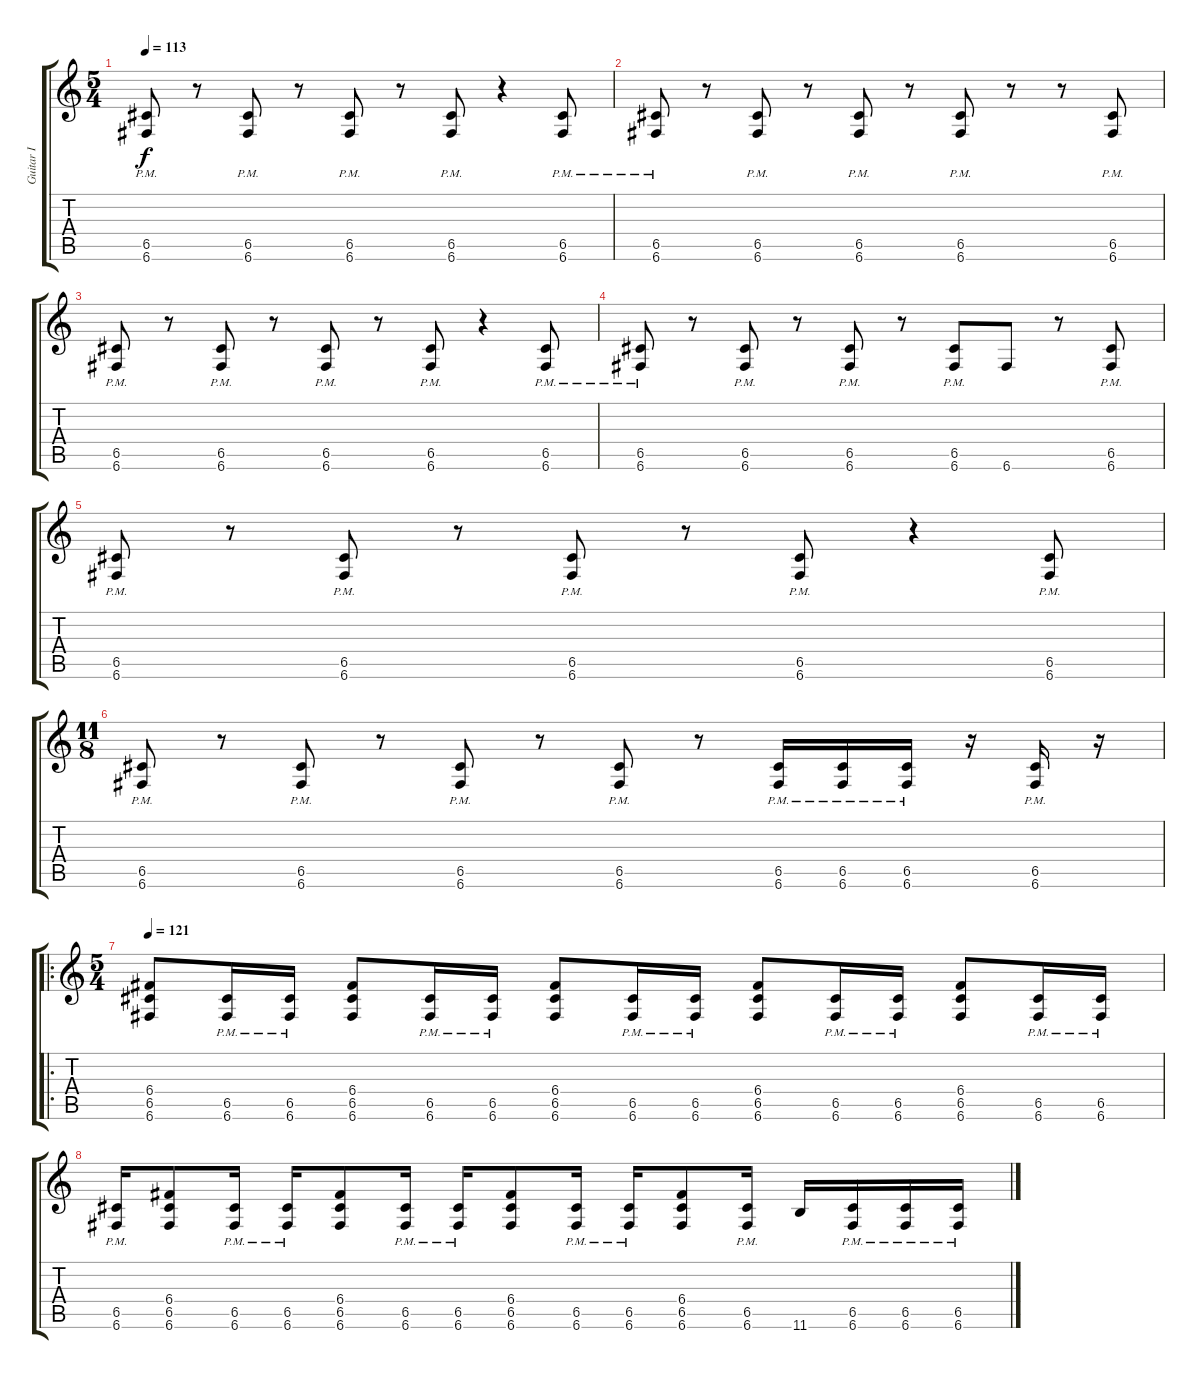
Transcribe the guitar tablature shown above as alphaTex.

\track ("Guitar I" "Guitar I") {instrument distortionguitar}
\staff {score tabs}
\tuning (D4 A3 F3 C3 G2 C2) {hide}
\ts (5 4)
\tempo 113
\clef g2
\ks c
(6.5{pm} 6.6{pm}).8{dy f} r.8 (6.5{pm} 6.6{pm}).8 r.8 (6.5{pm} 6.6{pm}).8 r.8 (6.5{pm} 6.6{pm}).8 r.4 (6.5{pm} 6.6{pm}).8 |
(6.5{pm} 6.6{pm}).8 r.8 (6.5{pm} 6.6{pm}).8 r.8 (6.5{pm} 6.6{pm}).8 r.8 (6.5{pm} 6.6{pm}).8 r.8 r.8 (6.5{pm} 6.6{pm}).8 |
(6.5{pm} 6.6{pm}).8 r.8 (6.5{pm} 6.6{pm}).8 r.8 (6.5{pm} 6.6{pm}).8 r.8 (6.5{pm} 6.6{pm}).8 r.4 (6.5{pm} 6.6{pm}).8 |
(6.5{pm} 6.6{pm}).8 r.8 (6.5{pm} 6.6{pm}).8 r.8 (6.5{pm} 6.6{pm}).8 r.8 (6.5{pm} 6.6{pm}).8 6.6.8 r.8 (6.5{pm} 6.6{pm}).8 |
(6.5{pm} 6.6{pm}).8 r.8 (6.5{pm} 6.6{pm}).8 r.8 (6.5{pm} 6.6{pm}).8 r.8 (6.5{pm} 6.6{pm}).8 r.4 (6.5{pm} 6.6{pm}).8 |
\ts (11 8)
(6.5{pm} 6.6{pm}).8 r.8 (6.5{pm} 6.6{pm}).8 r.8 (6.5{pm} 6.6{pm}).8 r.8 (6.5{pm} 6.6{pm}).8 r.8 (6.5{pm} 6.6{pm}).16 (6.5{pm} 6.6{pm}).16 (6.5{pm} 6.6{pm}).16 r.16 (6.5{pm} 6.6{pm}).16 r.16 |
\ro
\ts (5 4)
\tempo 121
(6.4 6.5 6.6).8 (6.5{pm} 6.6{pm}).16 (6.5{pm} 6.6{pm}).16 (6.4 6.5 6.6).8 (6.5{pm} 6.6{pm}).16 (6.5{pm} 6.6{pm}).16 (6.4 6.5 6.6).8 (6.5{pm} 6.6{pm}).16 (6.5{pm} 6.6{pm}).16 (6.4 6.5 6.6).8 (6.5{pm} 6.6{pm}).16 (6.5{pm} 6.6{pm}).16 (6.4 6.5 6.6).8 (6.5{pm} 6.6{pm}).16 (6.5{pm} 6.6{pm}).16 |
(6.5{pm} 6.6{pm}).16 (6.4 6.5 6.6).8 (6.5{pm} 6.6{pm}).16 (6.5{pm} 6.6{pm}).16 (6.4 6.5 6.6).8 (6.5{pm} 6.6{pm}).16 (6.5{pm} 6.6{pm}).16 (6.4 6.5 6.6).8 (6.5{pm} 6.6{pm}).16 (6.5{pm} 6.6{pm}).16 (6.4 6.5 6.6).8 (6.5{pm} 6.6{pm}).16 11.6.16 (6.5{pm} 6.6{pm}).16 (6.5{pm} 6.6{pm}).16 (6.5{pm} 6.6{pm}).16
